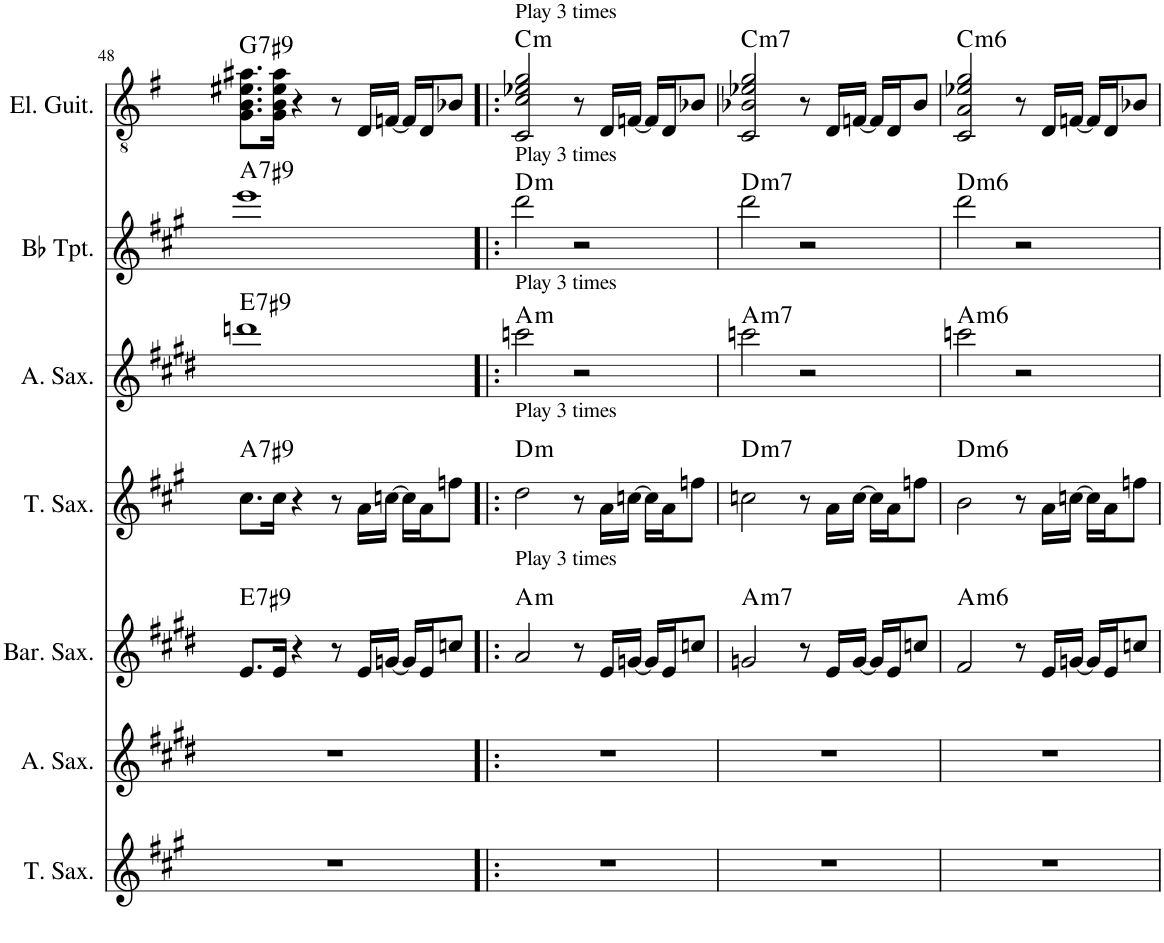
**kern	**kern	**kern	**harte	**kern	**harte	**kern	**harte	**kern	**harte	**kern	**harte
*part7	*part6	*part5	*part5	*part4	*part4	*part3	*part3	*part2	*part2	*part1	*part1
*staff7	*staff6	*staff5	*	*staff4	*	*staff3	*	*staff2	*	*staff1	*
*I"Lead Tenor Saxophone	*I"Lead Alto Saxophone	*I"Baritone Saxophone	*	*I"Tenor Saxophone	*	*I"Alto Saxophone	*	*I"Bb Trumpet	*	*I"Electric Guitar	*
*I'T. Sax.	*I'A. Sax.	*I'Bar. Sax.	*	*I'T. Sax.	*	*I'A. Sax.	*	*I'Bb Tpt.	*	*I'El. Guit.	*
!!LO:PB:g=z
*clefG2	*clefG2	*clefG2	*	*clefG2	*	*clefG2	*	*clefG2	*	*clefGv2	*
*Trd8c14	*Trd5c9	*Trd12c21	*	*Trd8c14	*	*Trd5c9	*	*Trd1c2	*	*	*
*k[f#c#g#]	*k[f#c#g#d#]	*k[f#c#g#d#]	*	*k[f#c#g#]	*	*k[f#c#g#d#]	*	*k[f#c#g#]	*	*k[f#]	*
*M4/4	*M4/4	*M4/4	*	*M4/4	*	*M4/4	*	*M4/4	*	*M4/4	*
=48	=48	=48	=48	=48	=48	=48	=48	=48	=48	=48	=48
!	!	!	!LO:H:kt=7	!	!LO:H:kt=7	!	!LO:H:kt=7	!	!LO:H:kt=7	!	!LO:H:kt=7
1r	1r	8.e/L	E:7(#9)	8.cc#\L	A:7(#9)	1dddn	E:7(#9)	1eee	A:7(#9)	8.G\ 8.B\ 8.e#X\ 8.a#X\L	G:7(#9)
.	.	16e/Jk	.	16cc#\Jk	.	.	.	.	.	16G\ 16B\ 16e#\ 16a#\Jk	.
.	.	4r	.	4r	.	.	.	.	.	4r	.
.	.	8r	.	8r	.	.	.	.	.	8r	.
.	.	16e/LL	.	16a\LL	.	.	.	.	.	16D/LL	.
.	.	[16gn/JJ	.	[16ccn\JJ	.	.	.	.	.	[16Fn/JJ	.
.	.	16g/LL]	.	16cc\LL]	.	.	.	.	.	16F/LL]	.
.	.	16e/J	.	16a\J	.	.	.	.	.	16D/J	.
.	.	8ccn/J	.	8ffn\J	.	.	.	.	.	8B-X/J	.
=49!|:	=49!|:	=49!|:	=49!|:	=49!|:	=49!|:	=49!|:	=49!|:	=49!|:	=49!|:	=49!|:	=49!|:
!	!	!	!	!	!	!	!	!	!	!LO:TX:a:t=Play 3 times	!
!	!	!	!	!	!	!	!	!LO:TX:a:t=Play 3 times	!	!	!
!	!	!	!	!	!	!LO:TX:a:t=Play 3 times	!	!	!	!	!
!	!	!	!	!LO:TX:a:t=Play 3 times	!	!	!	!	!	!	!
!	!	!LO:TX:a:t=Play 3 times	!LO:H:kt=m	!	!LO:H:kt=m	!	!LO:H:kt=m	!	!LO:H:kt=m	!	!LO:H:kt=m
1r	1r	2a/	A:min	2dd\	D:min	2cccn\	A:min	2ddd\	D:min	2C/ 2c/ 2e-X/ 2g/	C:min
.	.	8r	.	8r	.	2r	.	2r	.	8r	.
.	.	16e/LL	.	16a\LL	.	.	.	.	.	16D/LL	.
.	.	[16gn/JJ	.	[16ccn\JJ	.	.	.	.	.	[16Fn/JJ	.
.	.	16g/LL]	.	16cc\LL]	.	.	.	.	.	16F/LL]	.
.	.	16e/J	.	16a\J	.	.	.	.	.	16D/J	.
.	.	8ccn/J	.	8ffn\J	.	.	.	.	.	8B-X/J	.
=50	=50	=50	=50	=50	=50	=50	=50	=50	=50	=50	=50
!	!	!	!LO:H:kt=m7	!	!LO:H:kt=m7	!	!LO:H:kt=m7	!	!LO:H:kt=m7	!	!LO:H:kt=m7
1r	1r	2gn/	A:min7	2ccn\	D:min7	2cccn\	A:min7	2ddd\	D:min7	2C/ 2B-X/ 2e-X/ 2g/	C:min7
.	.	8r	.	8r	.	2r	.	2r	.	8r	.
.	.	16e/LL	.	16a\LL	.	.	.	.	.	16D/LL	.
.	.	[16g/JJ	.	[16cc\JJ	.	.	.	.	.	[16Fn/JJ	.
.	.	16g/LL]	.	16cc\LL]	.	.	.	.	.	16F/LL]	.
.	.	16e/J	.	16a\J	.	.	.	.	.	16D/J	.
.	.	8ccn/J	.	8ffn\J	.	.	.	.	.	8B-/J	.
=51	=51	=51	=51	=51	=51	=51	=51	=51	=51	=51	=51
!	!	!	!LO:H:kt=m6	!	!LO:H:kt=m6	!	!LO:H:kt=m6	!	!LO:H:kt=m6	!	!LO:H:kt=m6
1r	1r	2f#/	A:min6	2b\	D:min6	2cccn\	A:min6	2ddd\	D:min6	2C/ 2A/ 2e-X/ 2g/	C:min6
.	.	8r	.	8r	.	2r	.	2r	.	8r	.
.	.	16e/LL	.	16a\LL	.	.	.	.	.	16D/LL	.
.	.	[16gn/JJ	.	[16ccn\JJ	.	.	.	.	.	[16Fn/JJ	.
.	.	16g/LL]	.	16cc\LL]	.	.	.	.	.	16F/LL]	.
.	.	16e/J	.	16a\J	.	.	.	.	.	16D/J	.
.	.	8ccn/J	.	8ffn\J	.	.	.	.	.	8B-X/J	.
=	=	=	=	=	=	=	=	=	=	=	=
*-	*-	*-	*-	*-	*-	*-	*-	*-	*-	*-	*-
